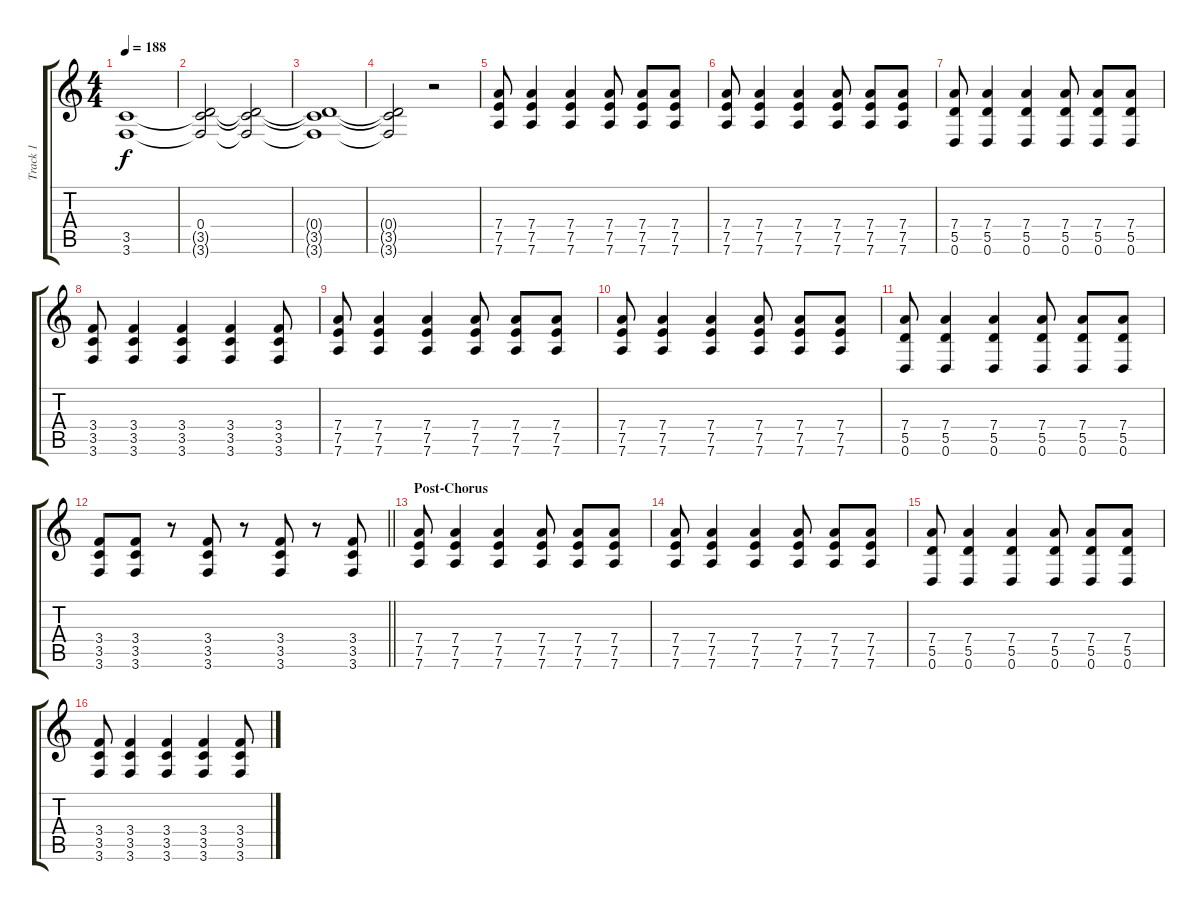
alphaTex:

\track ("Track 1" "Track 1") {instrument overdrivenguitar}
\staff {score tabs}
\tuning (E4 B3 G3 D3 A2 D2) {hide}
\ts (4 4)
\tempo 188
\clef g2
\ks c
(3.5 3.6).1{dy f} |
(0.4 3.5{t} 3.6{t}).2 (0.4{t} 3.5{t} 3.6{t}).2 |
(0.4{t} 3.5{t} 3.6{t}).1 |
(0.4{t} 3.5{t} 3.6{t}).2 r.2 |
(7.4 7.5 7.6).8 (7.4 7.5 7.6).4 (7.4 7.5 7.6).4 (7.4 7.5 7.6).8 (7.4 7.5 7.6).8 (7.4 7.5 7.6).8 |
(7.4 7.5 7.6).8 (7.4 7.5 7.6).4 (7.4 7.5 7.6).4 (7.4 7.5 7.6).8 (7.4 7.5 7.6).8 (7.4 7.5 7.6).8 |
(7.4 5.5 0.6).8 (7.4 5.5 0.6).4 (7.4 5.5 0.6).4 (7.4 5.5 0.6).8 (7.4 5.5 0.6).8 (7.4 5.5 0.6).8 |
(3.4 3.5 3.6).8 (3.4 3.5 3.6).4 (3.4 3.5 3.6).4 (3.4 3.5 3.6).4 (3.4 3.5 3.6).8 |
(7.4 7.5 7.6).8 (7.4 7.5 7.6).4 (7.4 7.5 7.6).4 (7.4 7.5 7.6).8 (7.4 7.5 7.6).8 (7.4 7.5 7.6).8 |
(7.4 7.5 7.6).8 (7.4 7.5 7.6).4 (7.4 7.5 7.6).4 (7.4 7.5 7.6).8 (7.4 7.5 7.6).8 (7.4 7.5 7.6).8 |
(7.4 5.5 0.6).8 (7.4 5.5 0.6).4 (7.4 5.5 0.6).4 (7.4 5.5 0.6).8 (7.4 5.5 0.6).8 (7.4 5.5 0.6).8 |
\barLineRight lightlight
(3.4 3.5 3.6).8 (3.4 3.5 3.6).8 r.8 (3.4 3.5 3.6).8 r.8 (3.4 3.5 3.6).8 r.8 (3.4 3.5 3.6).8 |
\section ("" "Post-Chorus")
(7.4 7.5 7.6).8 (7.4 7.5 7.6).4 (7.4 7.5 7.6).4 (7.4 7.5 7.6).8 (7.4 7.5 7.6).8 (7.4 7.5 7.6).8 |
(7.4 7.5 7.6).8 (7.4 7.5 7.6).4 (7.4 7.5 7.6).4 (7.4 7.5 7.6).8 (7.4 7.5 7.6).8 (7.4 7.5 7.6).8 |
(7.4 5.5 0.6).8 (7.4 5.5 0.6).4 (7.4 5.5 0.6).4 (7.4 5.5 0.6).8 (7.4 5.5 0.6).8 (7.4 5.5 0.6).8 |
(3.4 3.5 3.6).8 (3.4 3.5 3.6).4 (3.4 3.5 3.6).4 (3.4 3.5 3.6).4 (3.4 3.5 3.6).8
